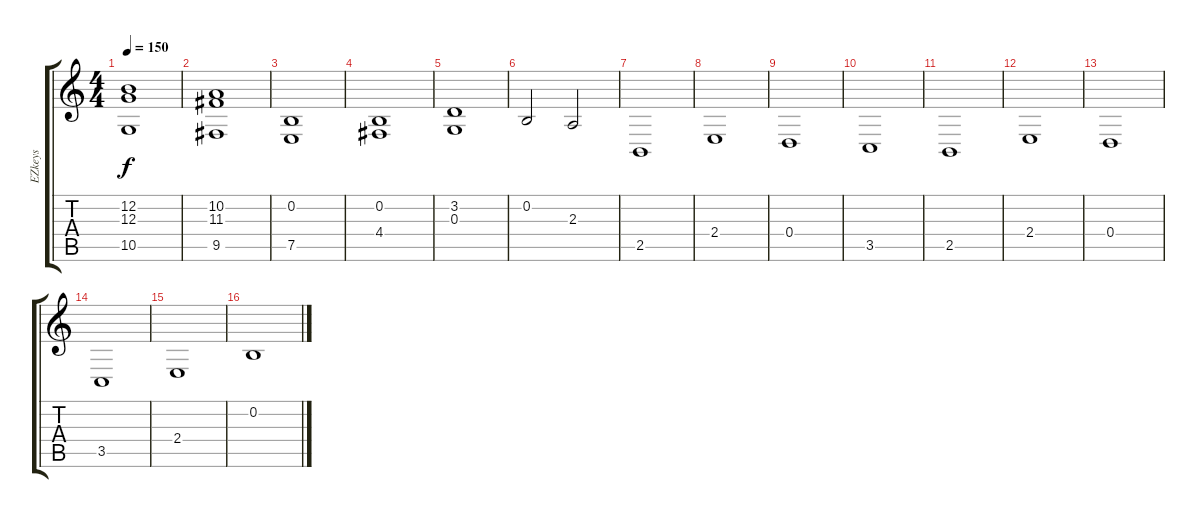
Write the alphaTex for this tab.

\track ("EZkeys" "EZkeys") {instrument stringensemble1}
\staff {score tabs}
\tuning (E4 B3 G3 D3 A2 E2) {hide}
\ts (4 4)
\tempo 150
\clef g2
\ks c
(12.2 12.3 10.5).1{dy f} |
(10.2 11.3 9.5).1 |
(0.2 7.5).1 |
(0.2 4.4).1 |
(3.2 0.3).1 |
0.2.2 2.3.2 |
2.5.1 |
2.4.1 |
0.4.1 |
3.5.1 |
2.5.1 |
2.4.1 |
0.4.1 |
3.5.1 |
2.4.1 |
0.2.1
